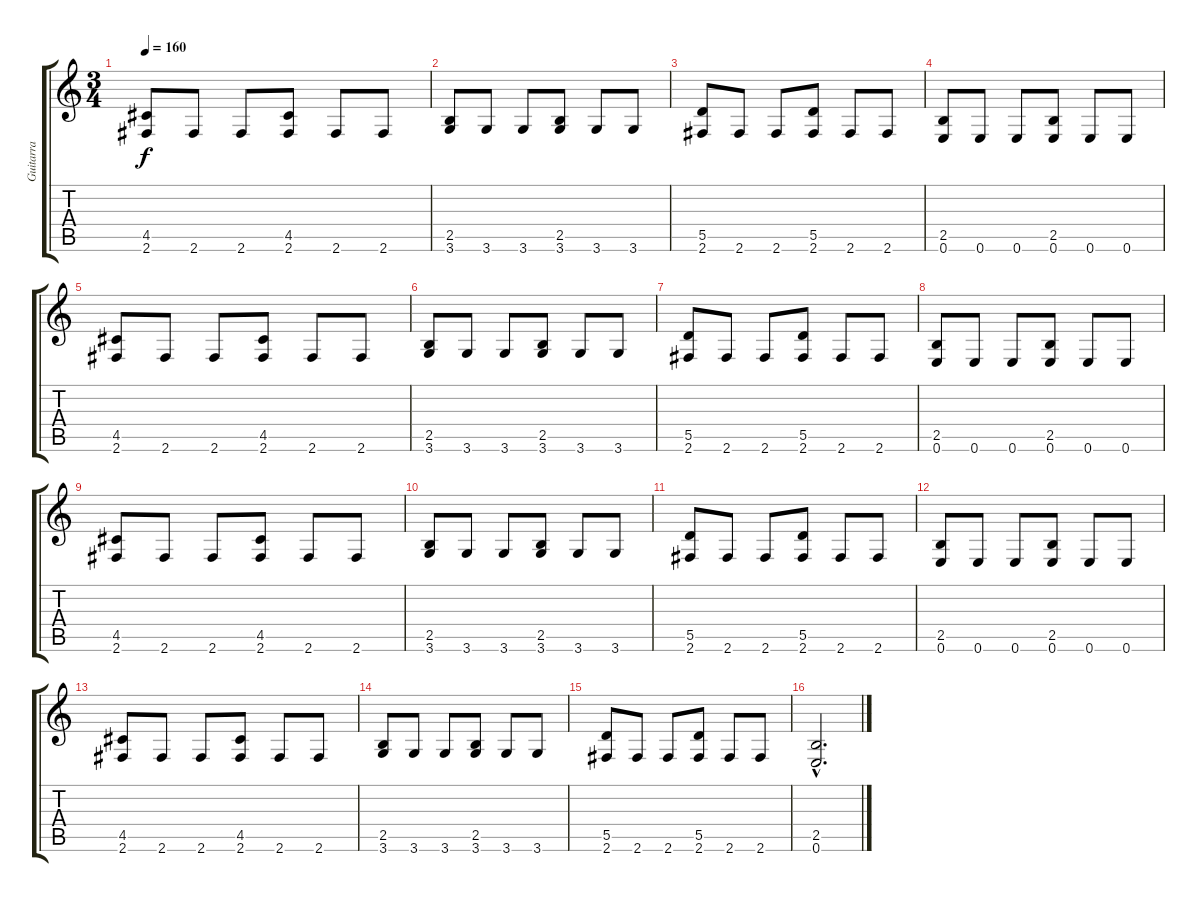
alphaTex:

\track ("Guitarra" "Guitarra") {instrument distortionguitar}
\staff {score tabs}
\tuning (E4 B3 G3 D3 A2 E2) {hide}
\ts (3 4)
\tempo 160
\clef g2
\ks c
(4.5 2.6).8{dy f} 2.6.8 2.6.8 (4.5 2.6).8 2.6.8 2.6.8 |
(2.5 3.6).8 3.6.8 3.6.8 (2.5 3.6).8 3.6.8 3.6.8 |
(5.5 2.6).8 2.6.8 2.6.8 (5.5 2.6).8 2.6.8 2.6.8 |
(2.5 0.6).8 0.6.8 0.6.8 (2.5 0.6).8 0.6.8 0.6.8 |
(4.5 2.6).8 2.6.8 2.6.8 (4.5 2.6).8 2.6.8 2.6.8 |
(2.5 3.6).8 3.6.8 3.6.8 (2.5 3.6).8 3.6.8 3.6.8 |
(5.5 2.6).8 2.6.8 2.6.8 (5.5 2.6).8 2.6.8 2.6.8 |
(2.5 0.6).8 0.6.8 0.6.8 (2.5 0.6).8 0.6.8 0.6.8 |
(4.5 2.6).8 2.6.8 2.6.8 (4.5 2.6).8 2.6.8 2.6.8 |
(2.5 3.6).8 3.6.8 3.6.8 (2.5 3.6).8 3.6.8 3.6.8 |
(5.5 2.6).8 2.6.8 2.6.8 (5.5 2.6).8 2.6.8 2.6.8 |
(2.5 0.6).8 0.6.8 0.6.8 (2.5 0.6).8 0.6.8 0.6.8 |
(4.5 2.6).8 2.6.8 2.6.8 (4.5 2.6).8 2.6.8 2.6.8 |
(2.5 3.6).8 3.6.8 3.6.8 (2.5 3.6).8 3.6.8 3.6.8 |
(5.5 2.6).8 2.6.8 2.6.8 (5.5 2.6).8 2.6.8 2.6.8 |
(2.5{hac} 0.6{hac}).2{d}
